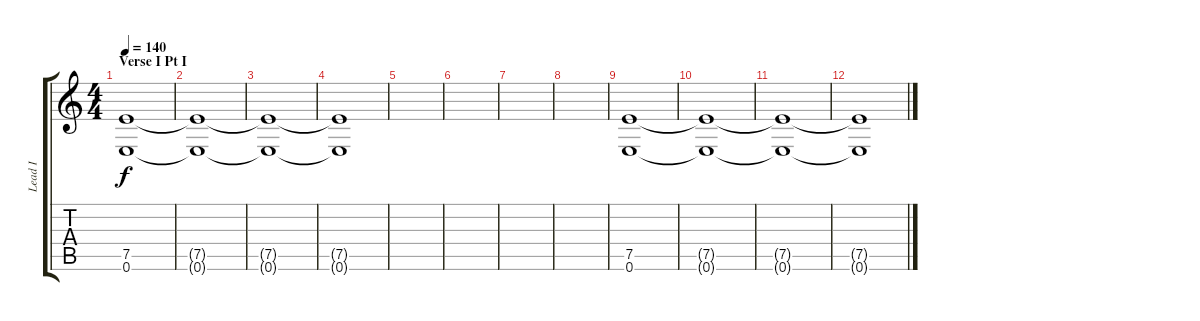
\track ("Lead I" "Lead I") {instrument distortionguitar}
\staff {score tabs}
\tuning (E4 B3 G3 D3 A2 E2) {hide}
\ts (4 4)
\section ("" "Verse I Pt I")
\tempo 140
\clef g2
\ks c
(7.5 0.6).1{dy f} |
(7.5{t} 0.6{t}).1 |
(7.5{t} 0.6{t}).1 |
(7.5{t} 0.6{t}).1 |
|
|
|
|
(7.5 0.6).1 |
(7.5{t} 0.6{t}).1 |
(7.5{t} 0.6{t}).1 |
(7.5{t} 0.6{t}).1
